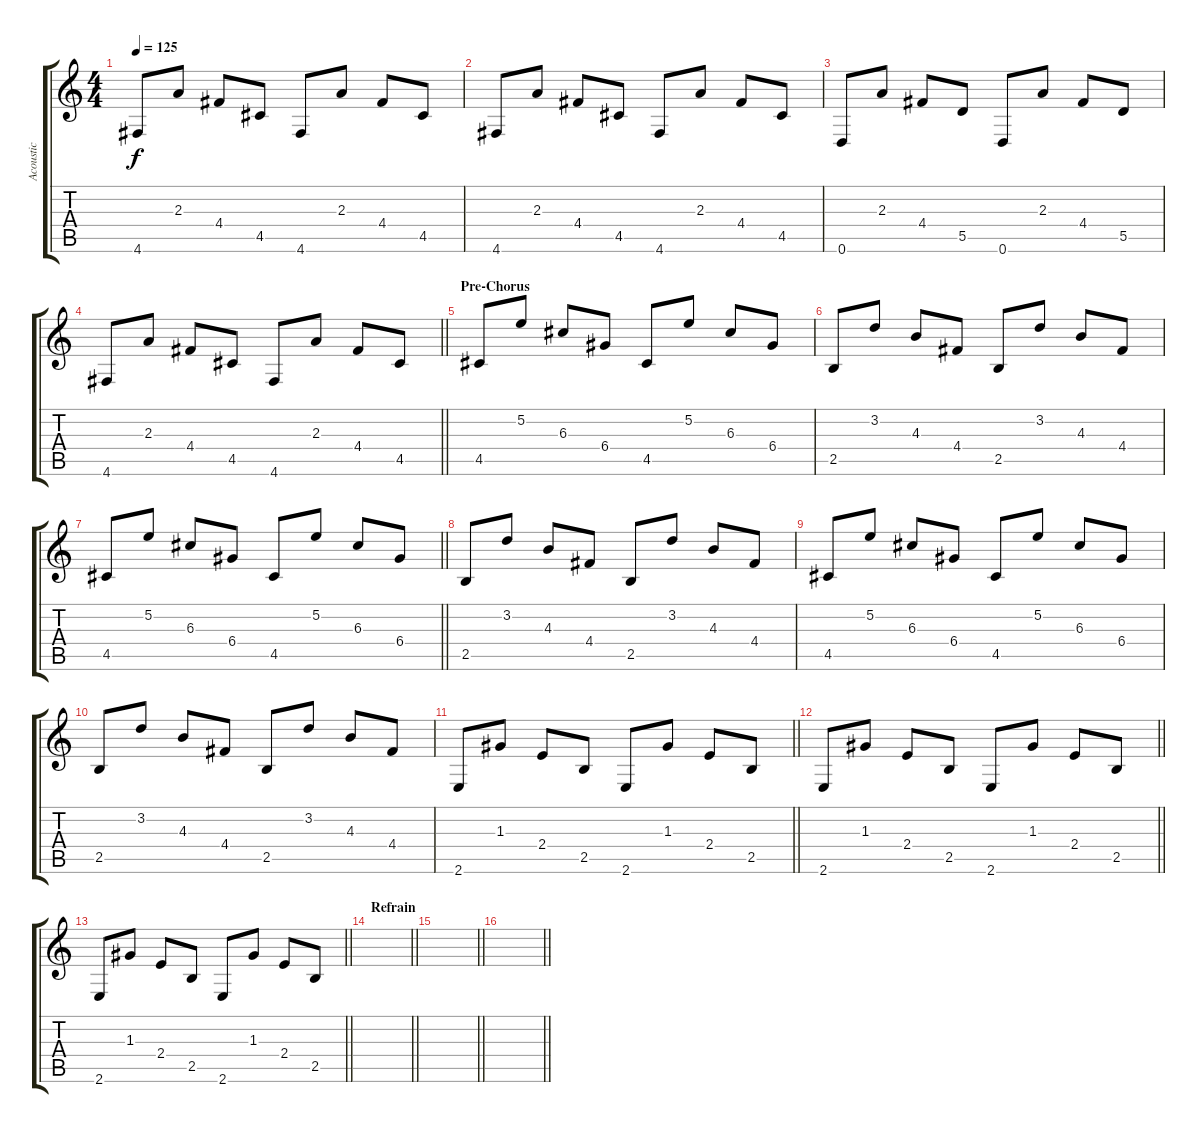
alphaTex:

\track ("Acoustic" "Acoustic") {instrument acousticguitarsteel}
\staff {score tabs}
\tuning (E4 B3 G3 D3 A2 D2) {hide}
\ts (4 4)
\tempo 125
\clef g2
\ks c
4.6.8{dy f} 2.3.8 4.4.8 4.5.8 4.6.8 2.3.8 4.4.8 4.5.8 |
4.6.8 2.3.8 4.4.8 4.5.8 4.6.8 2.3.8 4.4.8 4.5.8 |
0.6.8 2.3.8 4.4.8 5.5.8 0.6.8 2.3.8 4.4.8 5.5.8 |
\barLineRight lightlight
4.6.8 2.3.8 4.4.8 4.5.8 4.6.8 2.3.8 4.4.8 4.5.8 |
\section ("" "Pre-Chorus")
4.5.8 5.2.8 6.3.8 6.4.8 4.5.8 5.2.8 6.3.8 6.4.8 |
2.5.8 3.2.8 4.3.8 4.4.8 2.5.8 3.2.8 4.3.8 4.4.8 |
\barLineRight lightlight
4.5.8 5.2.8 6.3.8 6.4.8 4.5.8 5.2.8 6.3.8 6.4.8 |
\section ("" "")
2.5.8 3.2.8 4.3.8 4.4.8 2.5.8 3.2.8 4.3.8 4.4.8 |
4.5.8 5.2.8 6.3.8 6.4.8 4.5.8 5.2.8 6.3.8 6.4.8 |
2.5.8 3.2.8 4.3.8 4.4.8 2.5.8 3.2.8 4.3.8 4.4.8 |
\barLineRight lightlight
2.6.8 1.3.8 2.4.8 2.5.8 2.6.8 1.3.8 2.4.8 2.5.8 |
\barLineRight lightlight
2.6.8 1.3.8 2.4.8 2.5.8 2.6.8 1.3.8 2.4.8 2.5.8 |
\barLineRight lightlight
2.6.8 1.3.8 2.4.8 2.5.8 2.6.8 1.3.8 2.4.8 2.5.8 |
\section ("" "Refrain")
\barLineRight lightlight
|
\barLineRight lightlight
|
\barLineRight lightlight
